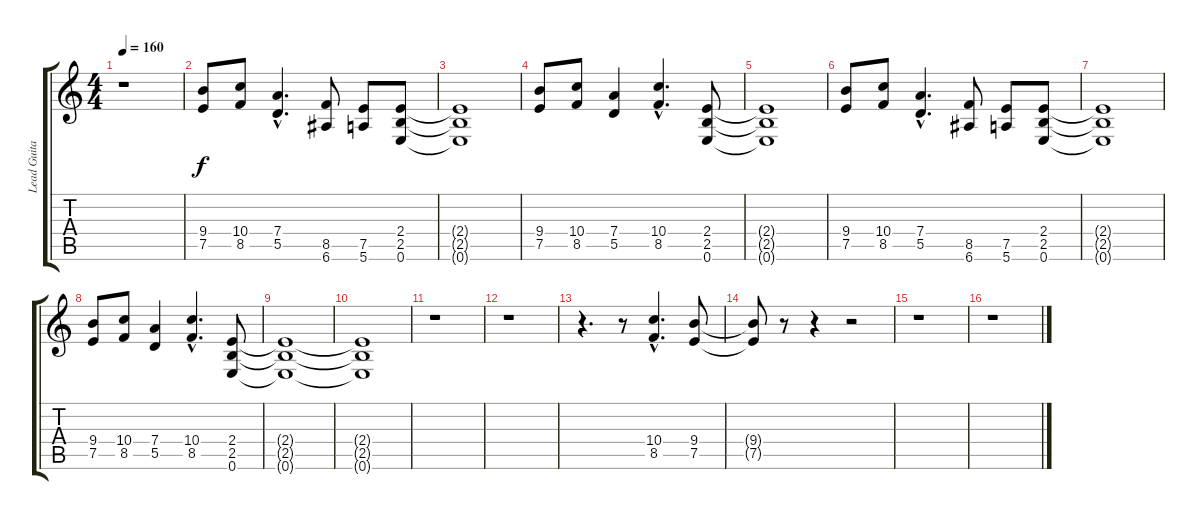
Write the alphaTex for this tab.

\track ("Lead Guitar" "Lead Guita") {instrument distortionguitar}
\staff {score tabs}
\tuning (E4 B3 G3 D3 A2 E2) {hide}
\ts (4 4)
\tempo 160
\clef g2
\ks c
r.1{dy f instrument distortionguitar} |
(9.4 7.5).8 (10.4 8.5).8 (7.4{hac} 5.5{hac}).4{d} (8.5 6.6).8 (7.5 5.6).8 (2.4 2.5 0.6).8 |
(2.4{t} 2.5{t} 0.6{t}).1 |
(9.4 7.5).8 (10.4 8.5).8 (7.4 5.5).4 (10.4{hac} 8.5{hac}).4{d} (2.4 2.5 0.6).8 |
(2.4{t} 2.5{t} 0.6{t}).1 |
(9.4 7.5).8 (10.4 8.5).8 (7.4{hac} 5.5{hac}).4{d} (8.5 6.6).8 (7.5 5.6).8 (2.4 2.5 0.6).8 |
(2.4{t} 2.5{t} 0.6{t}).1 |
(9.4 7.5).8 (10.4 8.5).8 (7.4 5.5).4 (10.4{hac} 8.5{hac}).4{d} (2.4 2.5 0.6).8 |
(2.4{t} 2.5{t} 0.6{t}).1 |
(2.4{t} 2.5{t} 0.6{t}).1 |
r.1 |
r.1 |
r.4{d} r.8 (10.4{hac} 8.5{hac}).4{d} (9.4 7.5).8 |
(9.4{t} 7.5{t}).8 r.8 r.4 r.2 |
r.1 |
r.1
